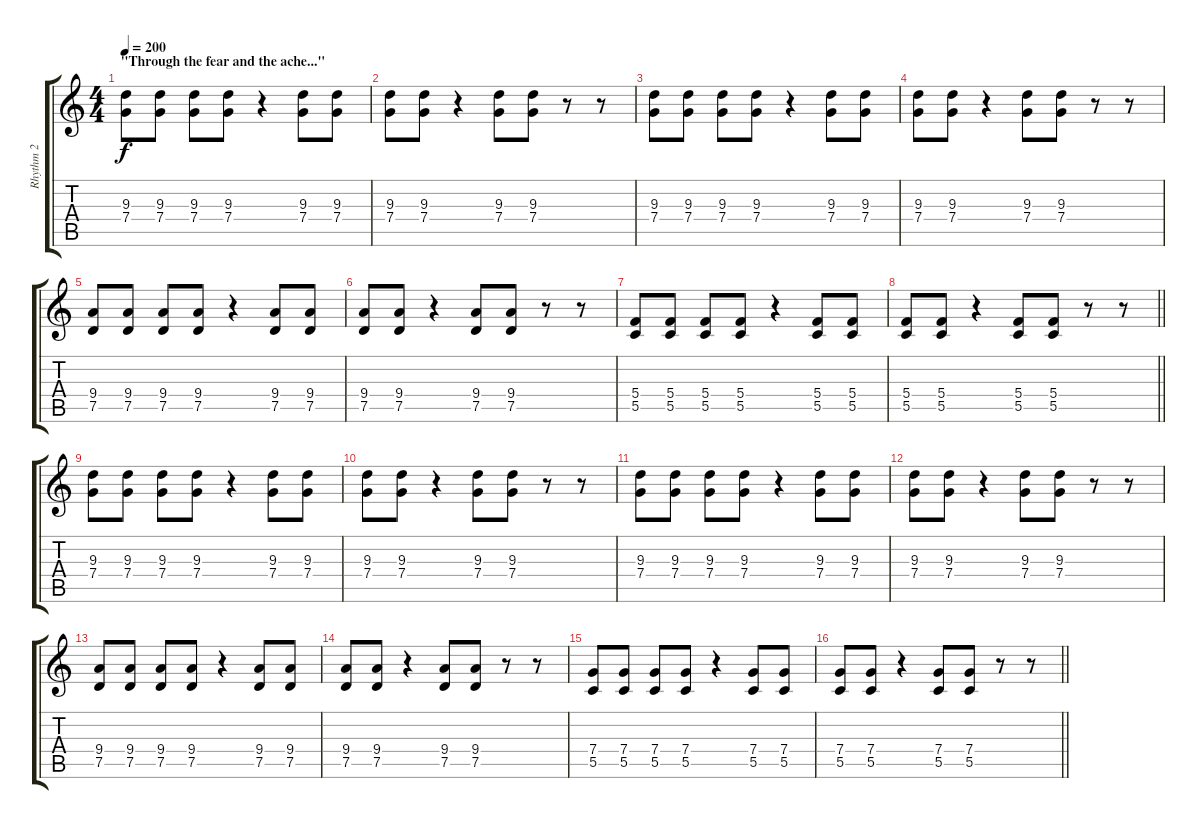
\track ("Rhythm 2" "Rhythm 2") {instrument distortionguitar}
\staff {score tabs}
\tuning (D4 A3 F3 C3 G2 D2) {hide}
\ts (4 4)
\section ("" "\"Through the fear and the ache...\"")
\tempo 200
\clef g2
\ks c
(9.3 7.4).8{dy f} (9.3 7.4).8 (9.3 7.4).8 (9.3 7.4).8 r.4 (9.3 7.4).8 (9.3 7.4).8 |
(9.3 7.4).8 (9.3 7.4).8 r.4 (9.3 7.4).8 (9.3 7.4).8 r.8 r.8 |
(9.3 7.4).8 (9.3 7.4).8 (9.3 7.4).8 (9.3 7.4).8 r.4 (9.3 7.4).8 (9.3 7.4).8 |
(9.3 7.4).8 (9.3 7.4).8 r.4 (9.3 7.4).8 (9.3 7.4).8 r.8 r.8 |
(9.4 7.5).8 (9.4 7.5).8 (9.4 7.5).8 (9.4 7.5).8 r.4 (9.4 7.5).8 (9.4 7.5).8 |
(9.4 7.5).8 (9.4 7.5).8 r.4 (9.4 7.5).8 (9.4 7.5).8 r.8 r.8 |
(5.4 5.5).8 (5.4 5.5).8 (5.4 5.5).8 (5.4 5.5).8 r.4 (5.4 5.5).8 (5.4 5.5).8 |
\barLineRight lightlight
(5.4 5.5).8 (5.4 5.5).8 r.4 (5.4 5.5).8 (5.4 5.5).8 r.8 r.8 |
(9.3 7.4).8 (9.3 7.4).8 (9.3 7.4).8 (9.3 7.4).8 r.4 (9.3 7.4).8 (9.3 7.4).8 |
(9.3 7.4).8 (9.3 7.4).8 r.4 (9.3 7.4).8 (9.3 7.4).8 r.8 r.8 |
(9.3 7.4).8 (9.3 7.4).8 (9.3 7.4).8 (9.3 7.4).8 r.4 (9.3 7.4).8 (9.3 7.4).8 |
(9.3 7.4).8 (9.3 7.4).8 r.4 (9.3 7.4).8 (9.3 7.4).8 r.8 r.8 |
(9.4 7.5).8 (9.4 7.5).8 (9.4 7.5).8 (9.4 7.5).8 r.4 (9.4 7.5).8 (9.4 7.5).8 |
(9.4 7.5).8 (9.4 7.5).8 r.4 (9.4 7.5).8 (9.4 7.5).8 r.8 r.8 |
(7.4 5.5).8 (7.4 5.5).8 (7.4 5.5).8 (7.4 5.5).8 r.4 (7.4 5.5).8 (7.4 5.5).8 |
\barLineRight lightlight
(7.4 5.5).8 (7.4 5.5).8 r.4 (7.4 5.5).8 (7.4 5.5).8 r.8 r.8
